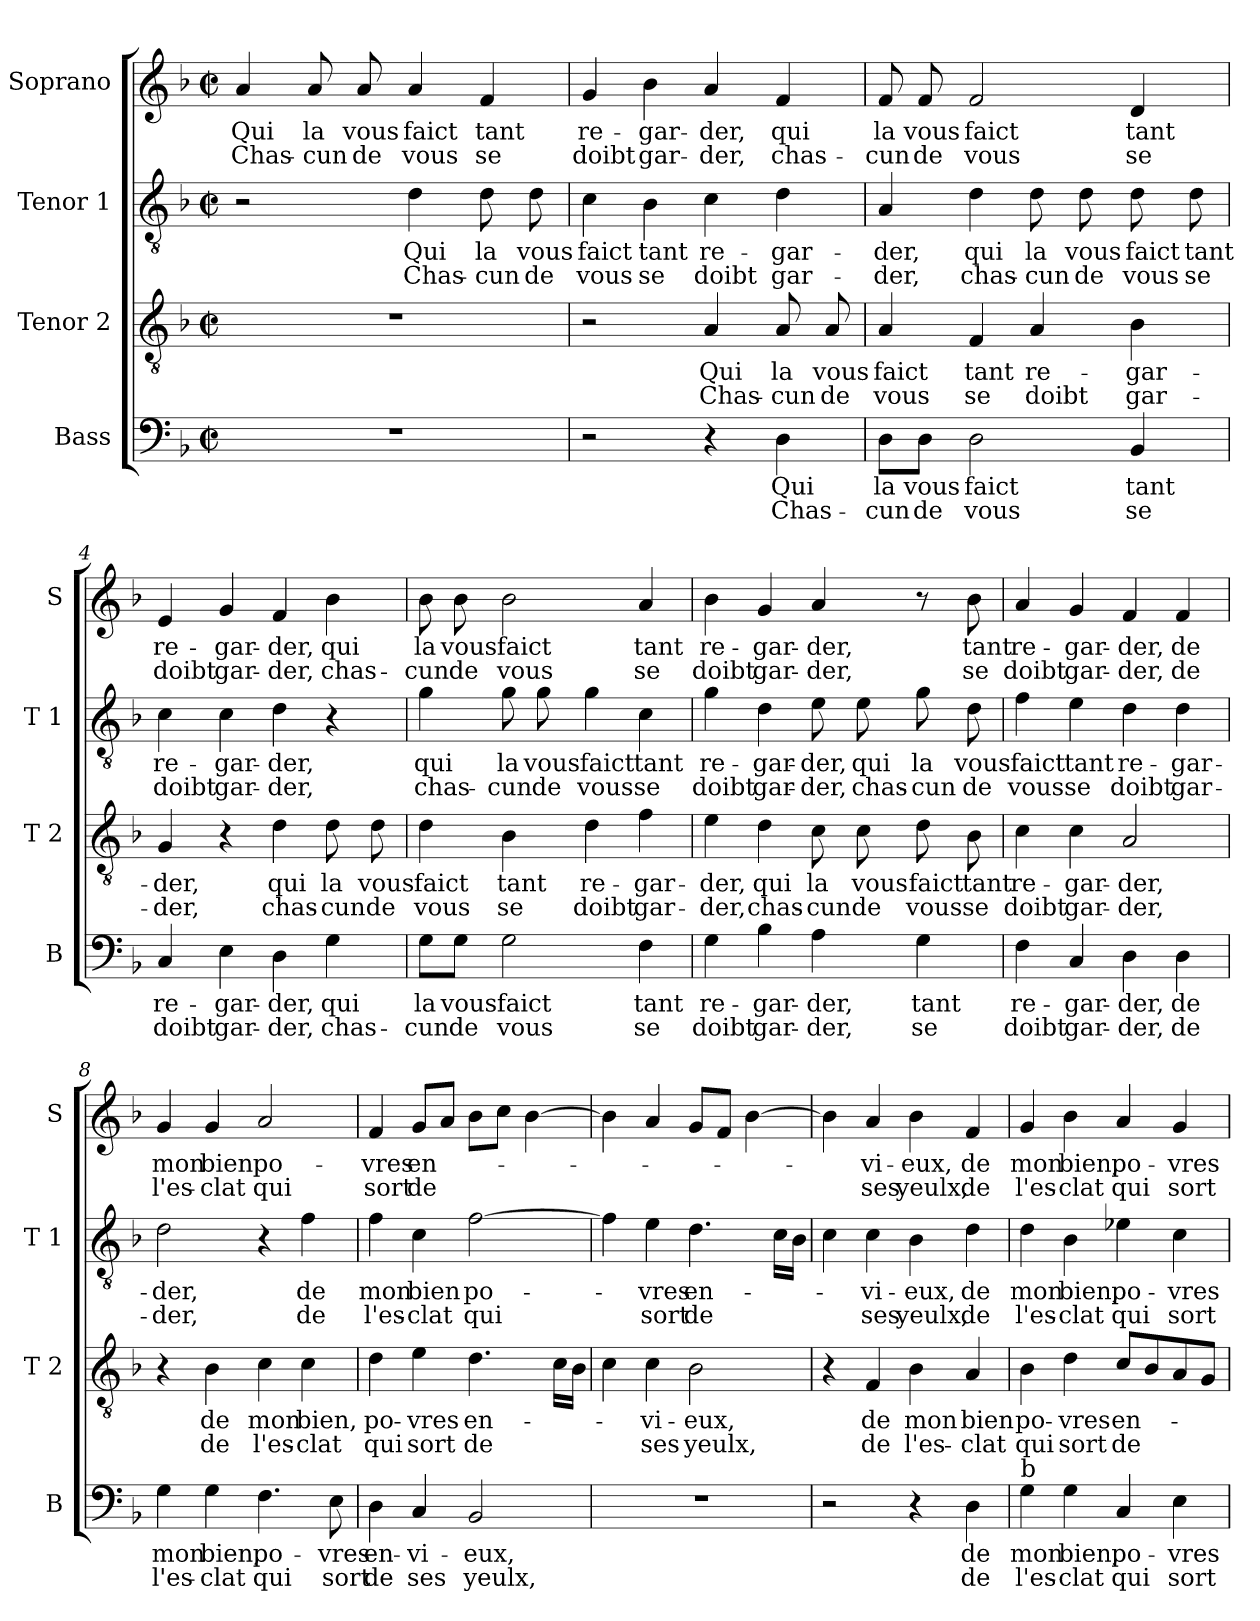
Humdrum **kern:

**kern	**text	**text	**kern	**text	**text	**kern	**text	**text	**kern	**text	**text
*part4	*part4	*part4	*part3	*part3	*part3	*part2	*part2	*part2	*part1	*part1	*part1
*staff4	*staff4	*staff4	*staff3	*staff3	*staff3	*staff2	*staff2	*staff2	*staff1	*staff1	*staff1
*I"Bass	*	*	*I"Tenor 2	*	*	*I"Tenor 1	*	*	*I"Soprano	*	*
*I'B	*	*	*I'T 2	*	*	*I'T 1	*	*	*I'S	*	*
*clefF4	*	*	*clefGv2	*	*	*clefGv2	*	*	*clefG2	*	*
*k[b-]	*	*	*k[b-]	*	*	*k[b-]	*	*	*k[b-]	*	*
*F:	*	*	*F:	*	*	*F:	*	*	*F:	*	*
*M2/2	*	*	*M2/2	*	*	*M2/2	*	*	*M2/2	*	*
*met(c|)	*	*	*met(c|)	*	*	*met(c|)	*	*	*met(c|)	*	*
=1	=1	=1	=1	=1	=1	=1	=1	=1	=1	=1	=1
!	!	!	!	!	!	!	!	!	!	!LO:LY:b	!LO:LY:b
1r	.	.	1r	.	.	2r	.	.	4a/	Qui	Chas-
!	!	!	!	!	!	!	!	!	!	!LO:LY:b	!LO:LY:b
.	.	.	.	.	.	.	.	.	8a/	la	-cun
!	!	!	!	!	!	!	!	!	!	!LO:LY:b	!LO:LY:b
.	.	.	.	.	.	.	.	.	8a/	vous	de
!	!	!	!	!	!	!	!LO:LY:b	!LO:LY:b	!	!LO:LY:b	!LO:LY:b
.	.	.	.	.	.	4d\	Qui	Chas-	4a/	faict	vous
!	!	!	!	!	!	!	!LO:LY:b	!LO:LY:b	!	!LO:LY:b	!LO:LY:b
.	.	.	.	.	.	8d\	la	-cun	4f/	tant	se
!	!	!	!	!	!	!	!LO:LY:b	!LO:LY:b	!	!	!
.	.	.	.	.	.	8d\	vous	de	.	.	.
=2	=2	=2	=2	=2	=2	=2	=2	=2	=2	=2	=2
!	!	!	!	!	!	!	!LO:LY:b	!LO:LY:b	!	!LO:LY:b	!LO:LY:b
2r	.	.	2r	.	.	4c\	faict	vous	4g/	re-	doibt
!	!	!	!	!	!	!	!LO:LY:b	!LO:LY:b	!	!LO:LY:b	!LO:LY:b
.	.	.	.	.	.	4B-\	tant	se	4b-\	-gar-	gar-
!	!	!	!	!LO:LY:b	!LO:LY:b	!	!LO:LY:b	!LO:LY:b	!	!LO:LY:b	!LO:LY:b
4r	.	.	4A/	Qui	Chas-	4c\	re-	doibt	4a/	-der,	-der,
!	!LO:LY:b	!LO:LY:b	!	!LO:LY:b	!LO:LY:b	!	!LO:LY:b	!LO:LY:b	!	!LO:LY:b	!LO:LY:b
4D\	Qui	Chas-	8A/	la	-cun	4d\	-gar-	gar-	4f/	qui	chas-
!	!	!	!	!LO:LY:b	!LO:LY:b	!	!	!	!	!	!
.	.	.	8A/	vous	de	.	.	.	.	.	.
=3	=3	=3	=3	=3	=3	=3	=3	=3	=3	=3	=3
!	!LO:LY:b	!LO:LY:b	!	!LO:LY:b	!LO:LY:b	!	!LO:LY:b	!LO:LY:b	!	!LO:LY:b	!LO:LY:b
8D\L	la	-cun	4A/	faict	vous	4A/	-der,	-der,	8f/	la	-cun
!	!LO:LY:b	!LO:LY:b	!	!	!	!	!	!	!	!LO:LY:b	!LO:LY:b
8D\J	vous	de	.	.	.	.	.	.	8f/	vous	de
!	!LO:LY:b	!LO:LY:b	!	!LO:LY:b	!LO:LY:b	!	!LO:LY:b	!LO:LY:b	!	!LO:LY:b	!LO:LY:b
2D\	faict	vous	4F/	tant	se	4d\	qui	chas-	2f/	faict	vous
!	!	!	!	!LO:LY:b	!LO:LY:b	!	!LO:LY:b	!LO:LY:b	!	!	!
.	.	.	4A/	re-	doibt	8d\	la	-cun	.	.	.
!	!	!	!	!	!	!	!LO:LY:b	!LO:LY:b	!	!	!
.	.	.	.	.	.	8d\	vous	de	.	.	.
!	!LO:LY:b	!LO:LY:b	!	!LO:LY:b	!LO:LY:b	!	!LO:LY:b	!LO:LY:b	!	!LO:LY:b	!LO:LY:b
4BB-/	tant	se	4B-\	-gar-	gar-	8d\	faict	vous	4d/	tant	se
!	!	!	!	!	!	!	!LO:LY:b	!LO:LY:b	!	!	!
.	.	.	.	.	.	8d\	tant	se	.	.	.
=4	=4	=4	=4	=4	=4	=4	=4	=4	=4	=4	=4
!	!LO:LY:b	!LO:LY:b	!	!LO:LY:b	!LO:LY:b	!	!LO:LY:b	!LO:LY:b	!	!LO:LY:b	!LO:LY:b
4C/	re-	doibt	4G/	-der,	-der,	4c\	re-	doibt	4e/	re-	doibt
!	!LO:LY:b	!LO:LY:b	!	!	!	!	!LO:LY:b	!LO:LY:b	!	!LO:LY:b	!LO:LY:b
4E\	-gar-	gar-	4r	.	.	4c\	-gar-	gar-	4g/	-gar-	gar-
!	!LO:LY:b	!LO:LY:b	!	!LO:LY:b	!LO:LY:b	!	!LO:LY:b	!LO:LY:b	!	!LO:LY:b	!LO:LY:b
4D\	-der,	-der,	4d\	qui	chas-	4d\	-der,	-der,	4f/	-der,	-der,
!	!LO:LY:b	!LO:LY:b	!	!LO:LY:b	!LO:LY:b	!	!	!	!	!LO:LY:b	!LO:LY:b
4G\	qui	chas-	8d\	la	-cun	4r	.	.	4b-\	qui	chas-
!	!	!	!	!LO:LY:b	!LO:LY:b	!	!	!	!	!	!
.	.	.	8d\	vous	de	.	.	.	.	.	.
!!LO:LB:g=z
=5	=5	=5	=5	=5	=5	=5	=5	=5	=5	=5	=5
!	!LO:LY:b	!LO:LY:b	!	!LO:LY:b	!LO:LY:b	!	!LO:LY:b	!LO:LY:b	!	!LO:LY:b	!LO:LY:b
8G\L	la	-cun	4d\	faict	vous	4g\	qui	chas-	8b-\	la	-cun
!	!LO:LY:b	!LO:LY:b	!	!	!	!	!	!	!	!LO:LY:b	!LO:LY:b
8G\J	vous	de	.	.	.	.	.	.	8b-\	vous	de
!	!LO:LY:b	!LO:LY:b	!	!LO:LY:b	!LO:LY:b	!	!LO:LY:b	!LO:LY:b	!	!LO:LY:b	!LO:LY:b
2G\	faict	vous	4B-\	tant	se	8g\	la	-cun	2b-\	faict	vous
!	!	!	!	!	!	!	!LO:LY:b	!LO:LY:b	!	!	!
.	.	.	.	.	.	8g\	vous	de	.	.	.
!	!	!	!	!LO:LY:b	!LO:LY:b	!	!LO:LY:b	!LO:LY:b	!	!	!
.	.	.	4d\	re-	doibt	4g\	faict	vous	.	.	.
!	!LO:LY:b	!LO:LY:b	!	!LO:LY:b	!LO:LY:b	!	!LO:LY:b	!LO:LY:b	!	!LO:LY:b	!LO:LY:b
4F\	tant	se	4f\	-gar-	gar-	4c\	tant	se	4a/	tant	se
=6	=6	=6	=6	=6	=6	=6	=6	=6	=6	=6	=6
!	!LO:LY:b	!LO:LY:b	!	!LO:LY:b	!LO:LY:b	!	!LO:LY:b	!LO:LY:b	!	!LO:LY:b	!LO:LY:b
4G\	re-	doibt	4e\	-der,	-der,	4g\	re-	doibt	4b-\	re-	doibt
!	!LO:LY:b	!LO:LY:b	!	!LO:LY:b	!LO:LY:b	!	!LO:LY:b	!LO:LY:b	!	!LO:LY:b	!LO:LY:b
4B-\	-gar-	gar-	4d\	qui	chas-	4d\	-gar-	gar-	4g/	-gar-	gar-
!	!LO:LY:b	!LO:LY:b	!	!LO:LY:b	!LO:LY:b	!	!LO:LY:b	!LO:LY:b	!	!LO:LY:b	!LO:LY:b
4A\	-der,	-der,	8c\	la	-cun	8e\	-der,	-der,	4a/	-der,	-der,
!	!	!	!	!LO:LY:b	!LO:LY:b	!	!LO:LY:b	!LO:LY:b	!	!	!
.	.	.	8c\	vous	de	8e\	qui	chas-	.	.	.
!	!LO:LY:b	!LO:LY:b	!	!LO:LY:b	!LO:LY:b	!	!LO:LY:b	!LO:LY:b	!	!	!
4G\	tant	se	8d\	faict	vous	8g\	la	-cun	8r	.	.
!	!	!	!	!LO:LY:b	!LO:LY:b	!	!LO:LY:b	!LO:LY:b	!	!LO:LY:b	!LO:LY:b
.	.	.	8B-\	tant	se	8d\	vous	de	8b-\	tant	se
=7	=7	=7	=7	=7	=7	=7	=7	=7	=7	=7	=7
!	!LO:LY:b	!LO:LY:b	!	!LO:LY:b	!LO:LY:b	!	!LO:LY:b	!LO:LY:b	!	!LO:LY:b	!LO:LY:b
4F\	re-	doibt	4c\	re-	doibt	4f\	faict	vous	4a/	re-	doibt
!	!LO:LY:b	!LO:LY:b	!	!LO:LY:b	!LO:LY:b	!	!LO:LY:b	!LO:LY:b	!	!LO:LY:b	!LO:LY:b
4C/	-gar-	gar-	4c\	-gar-	gar-	4e\	tant	se	4g/	-gar-	gar-
!	!LO:LY:b	!LO:LY:b	!	!LO:LY:b	!LO:LY:b	!	!LO:LY:b	!LO:LY:b	!	!LO:LY:b	!LO:LY:b
4D\	-der,	-der,	2A/	-der,	-der,	4d\	re-	doibt	4f/	-der,	-der,
!	!LO:LY:b	!LO:LY:b	!	!	!	!	!LO:LY:b	!LO:LY:b	!	!LO:LY:b	!LO:LY:b
4D\	de	de	.	.	.	4d\	-gar-	gar-	4f/	de	de
=8	=8	=8	=8	=8	=8	=8	=8	=8	=8	=8	=8
!	!LO:LY:b	!LO:LY:b	!	!	!	!	!LO:LY:b	!LO:LY:b	!	!LO:LY:b	!LO:LY:b
4G\	mon	l'es-	4r	.	.	2d\	-der,	-der,	4g/	mon	l'es-
!	!LO:LY:b	!LO:LY:b	!	!LO:LY:b	!LO:LY:b	!	!	!	!	!LO:LY:b	!LO:LY:b
4G\	bien,	-clat	4B-\	de	de	.	.	.	4g/	bien	-clat
!	!LO:LY:b	!LO:LY:b	!	!LO:LY:b	!LO:LY:b	!	!	!	!	!LO:LY:b	!LO:LY:b
4.F\	po-	qui	4c\	mon	l'es-	4r	.	.	2a/	po-	qui
!	!	!	!	!LO:LY:b	!LO:LY:b	!	!LO:LY:b	!LO:LY:b	!	!	!
.	.	.	4c\	bien,	-clat	4f\	de	de	.	.	.
!	!LO:LY:b	!LO:LY:b	!	!	!	!	!	!	!	!	!
8E\	-vres	sort	.	.	.	.	.	.	.	.	.
=9	=9	=9	=9	=9	=9	=9	=9	=9	=9	=9	=9
!	!LO:LY:b	!LO:LY:b	!	!LO:LY:b	!LO:LY:b	!	!LO:LY:b	!LO:LY:b	!	!LO:LY:b	!LO:LY:b
4D\	en-	de	4d\	po-	qui	4f\	mon	l'es-	4f/	-vres	sort
!	!LO:LY:b	!LO:LY:b	!	!LO:LY:b	!LO:LY:b	!	!LO:LY:b	!LO:LY:b	!	!LO:LY:b	!LO:LY:b
4C/	-vi-	ses	4e\	-vres	sort	4c\	bien	-clat	8g/L	en-	de
.	.	.	.	.	.	.	.	.	8a/J	.	.
!	!LO:LY:b	!LO:LY:b	!	!LO:LY:b	!LO:LY:b	!	!LO:LY:b	!LO:LY:b	!	!	!
2BB-/	-eux,	yeulx,	4.d\	en-	de	[2f\	po-	qui	8b-\L	.	.
.	.	.	.	.	.	.	.	.	8cc\J	.	.
.	.	.	.	.	.	.	.	.	[4b-\	.	.
.	.	.	16c\LL	.	.	.	.	.	.	.	.
.	.	.	16B-\JJ	.	.	.	.	.	.	.	.
!!LO:PB:g=z
=10	=10	=10	=10	=10	=10	=10	=10	=10	=10	=10	=10
1r	.	.	4c\	.	.	4f\]	.	.	4b-\]	.	.
!	!	!	!	!LO:LY:b	!LO:LY:b	!	!LO:LY:b	!LO:LY:b	!	!	!
.	.	.	4c\	-vi-	ses	4e\	-vres	sort	4a/	.	.
!	!	!	!	!LO:LY:b	!LO:LY:b	!	!LO:LY:b	!LO:LY:b	!	!	!
.	.	.	2B-\	-eux,	yeulx,	4.d\	en-	de	8g/L	.	.
.	.	.	.	.	.	.	.	.	8f/J	.	.
.	.	.	.	.	.	.	.	.	[4b-\	.	.
.	.	.	.	.	.	16c\LL	.	.	.	.	.
.	.	.	.	.	.	16B-\JJ	.	.	.	.	.
=11	=11	=11	=11	=11	=11	=11	=11	=11	=11	=11	=11
2r	.	.	4r	.	.	4c\	.	.	4b-\]	.	.
!	!	!	!	!LO:LY:b	!LO:LY:b	!	!LO:LY:b	!LO:LY:b	!	!LO:LY:b	!LO:LY:b
.	.	.	4F/	de	de	4c\	-vi-	ses	4a/	-vi-	ses
!	!	!	!	!LO:LY:b	!LO:LY:b	!	!LO:LY:b	!LO:LY:b	!	!LO:LY:b	!LO:LY:b
4r	.	.	4B-\	mon	l'es-	4B-\	-eux,	yeulx,	4b-\	-eux,	yeulx,
!	!LO:LY:b	!LO:LY:b	!	!LO:LY:b	!LO:LY:b	!	!LO:LY:b	!LO:LY:b	!	!LO:LY:b	!LO:LY:b
4D\	de	de	4A/	bien	-clat	4d\	de	de	4f/	de	de
=12	=12	=12	=12	=12	=12	=12	=12	=12	=12	=12	=12
!LO:TX:a:t=b	!	!	!	!	!	!	!	!	!	!	!
!	!LO:LY:b	!LO:LY:b	!	!LO:LY:b	!LO:LY:b	!	!LO:LY:b	!LO:LY:b	!	!LO:LY:b	!LO:LY:b
4G\	mon	l'es-	4B-\	po-	qui	4d\	mon	l'es-	4g/	mon	l'es-
!	!LO:LY:b	!LO:LY:b	!	!LO:LY:b	!LO:LY:b	!	!LO:LY:b	!LO:LY:b	!	!LO:LY:b	!LO:LY:b
4G\	bien,	-clat	4d\	-vres	sort	4B-\	bien,	-clat	4b-\	bien,	-clat
!	!LO:LY:b	!LO:LY:b	!	!LO:LY:b	!LO:LY:b	!	!LO:LY:b	!LO:LY:b	!	!LO:LY:b	!LO:LY:b
4C/	po-	qui	8c/L	en-	de	4e-X\	po-	qui	4a/	po-	qui
.	.	.	8B-/	.	.	.	.	.	.	.	.
!	!LO:LY:b	!LO:LY:b	!	!	!	!	!LO:LY:b	!LO:LY:b	!	!LO:LY:b	!LO:LY:b
4E\	-vres	sort	8A/	.	.	4c\	-vres	sort	4g/	-vres	sort
.	.	.	8G/J	.	.	.	.	.	.	.	.
=	=	=	=	=	=	=	=	=	=	=	=
*-	*-	*-	*-	*-	*-	*-	*-	*-	*-	*-	*-
